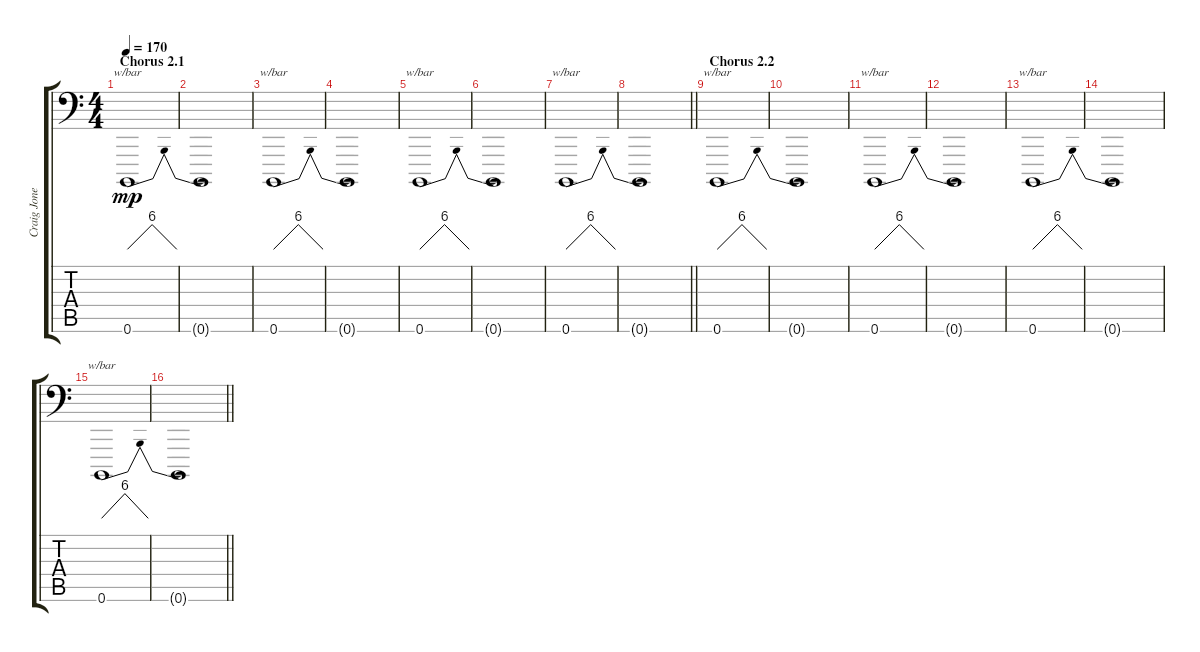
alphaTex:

\track ("Craig Jones" "Craig Jone") {instrument lead2sawtooth}
\staff {score tabs}
\tuning (Db6 Ab3 E3 B2 Gb2 B0) {hide}
\ts (4 4)
\section ("" "Chorus 2.1")
\tempo 170
\clef f4
\ks c
0.6.1{tbe (dip default 0 0 30 24 60 0) dy mp volume 11 instrument applause} |
0.6{t}.1 |
0.6.1{tbe (dip default 0 0 30 24 60 0)} |
0.6{t}.1 |
0.6.1{tbe (dip default 0 0 30 24 60 0)} |
0.6{t}.1 |
0.6.1{tbe (dip default 0 0 30 24 60 0)} |
\barLineRight lightlight
0.6{t}.1 |
\section ("" "Chorus 2.2")
0.6.1{tbe (dip default 0 0 30 24 60 0) volume 11 instrument applause} |
0.6{t}.1 |
0.6.1{tbe (dip default 0 0 30 24 60 0)} |
0.6{t}.1 |
0.6.1{tbe (dip default 0 0 30 24 60 0)} |
0.6{t}.1 |
0.6.1{tbe (dip default 0 0 30 24 60 0)} |
\barLineRight lightlight
0.6{t}.1
